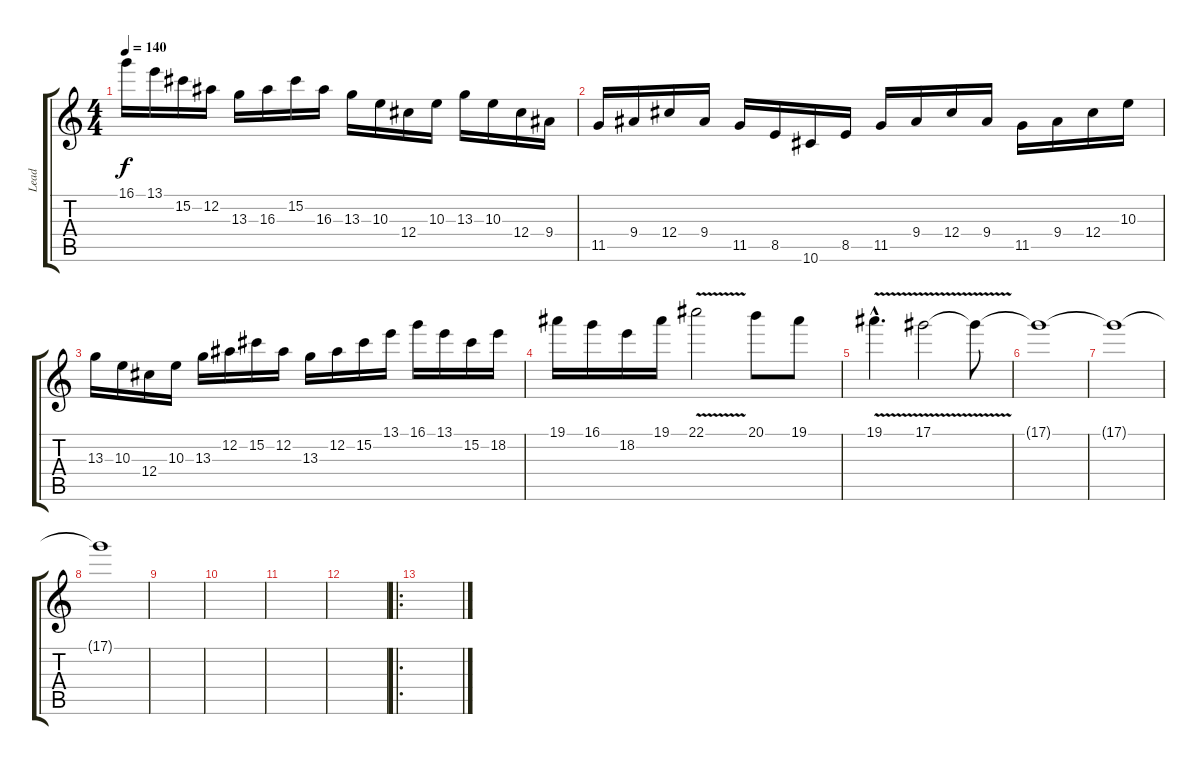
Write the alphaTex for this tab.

\track ("Lead" "Lead") {instrument distortionguitar}
\staff {score tabs}
\tuning (Eb4 Bb3 Gb3 Db3 Ab2 Eb2) {hide}
\ts (4 4)
\tempo 140
\clef g2
\ks c
16.1.16{dy f} 13.1.16 15.2.16 12.2.16 13.3.16 16.3.16 15.2.16 16.3.16 13.3.16 10.3.16 12.4.16 10.3.16 13.3.16 10.3.16 12.4.16 9.4.16 |
11.5.16 9.4.16 12.4.16 9.4.16 11.5.16 8.5.16 10.6.16 8.5.16 11.5.16 9.4.16 12.4.16 9.4.16 11.5.16 9.4.16 12.4.16 10.3.16 |
13.3.16 10.3.16 12.4.16 10.3.16 13.3.16 12.2.16 15.2.16 12.2.16 13.3.16 12.2.16 15.2.16 13.1.16 16.1.16 13.1.16 15.2.16 18.2.16 |
19.1.16 16.1.16 18.2.16 19.1.16 22.1{v}.2 20.1.8 19.1.8 |
19.1{v hac}.4{d} 17.1{v}.2 17.1{t}.8 |
17.1{t}.1{volume 0} |
17.1{t}.1 |
17.1{t}.1 |
|
|
|
|
\ro
